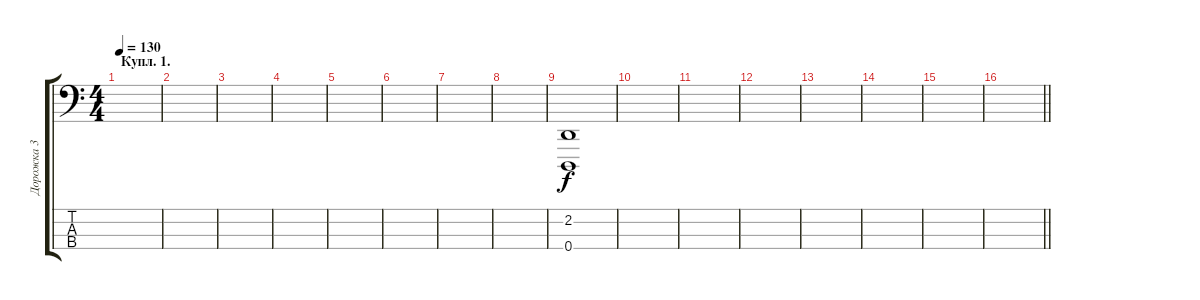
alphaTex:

\track ("Дорожка 3" "Дорожка 3") {instrument electricgrandpiano}
\staff {score tabs}
\tuning (F2 C2 G1 D1) {hide}
\ts (4 4)
\section ("" "Купл. 1.")
\tempo 130
\clef f4
\ks c
|
|
|
|
|
|
|
|
(2.2 0.4).1 |
|
|
|
|
|
|
\barLineRight lightlight
